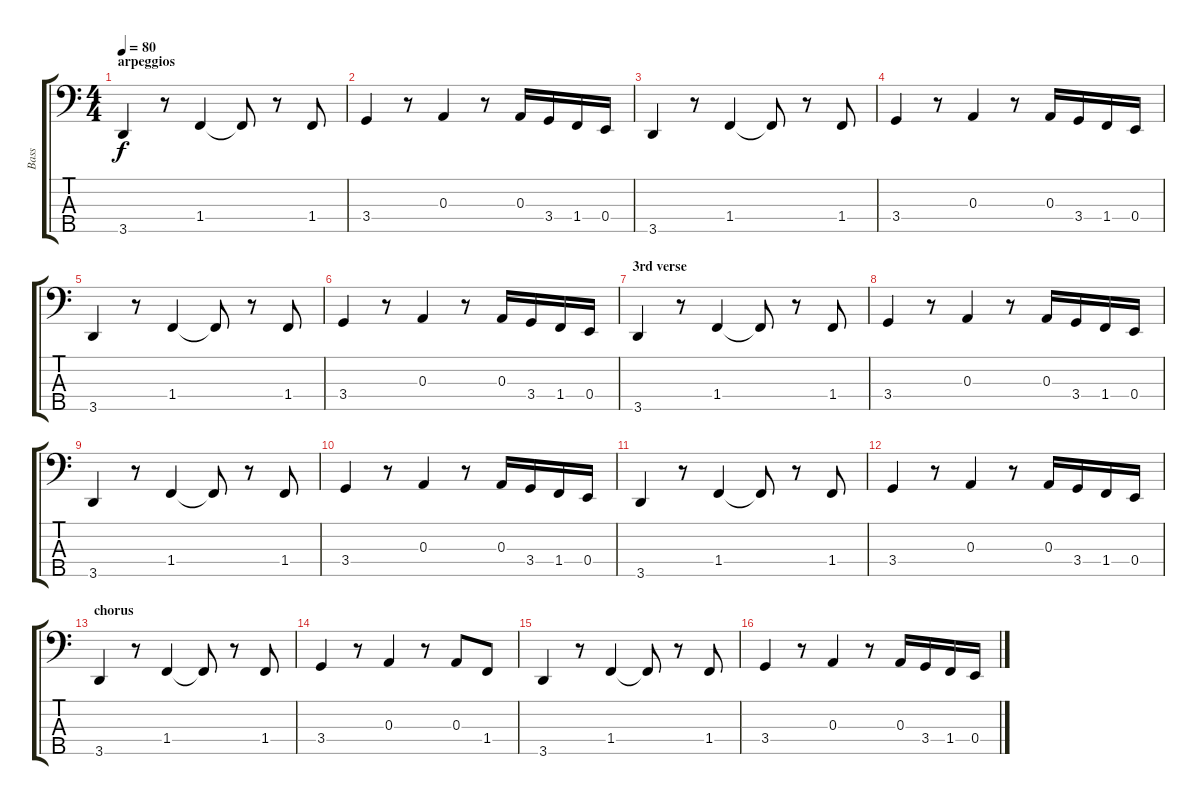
\track ("Bass" "Bass") {instrument electricbassfinger}
\staff {score tabs}
\tuning (G2 D2 A1 E1 B0) {hide}
\ts (4 4)
\section ("" "arpeggios")
\tempo 80
\clef f4
\ks aminor
3.5.4{dy f} r.8 1.4.4 1.4{t}.8 r.8 1.4.8 |
3.4.4 r.8 0.3.4 r.8 0.3.16 3.4.16 1.4.16 0.4.16 |
3.5.4 r.8 1.4.4 1.4{t}.8 r.8 1.4.8 |
3.4.4 r.8 0.3.4 r.8 0.3.16 3.4.16 1.4.16 0.4.16 |
3.5.4 r.8 1.4.4 1.4{t}.8 r.8 1.4.8 |
3.4.4 r.8 0.3.4 r.8 0.3.16 3.4.16 1.4.16 0.4.16 |
\section ("" "3rd verse")
3.5.4 r.8 1.4.4 1.4{t}.8 r.8 1.4.8 |
3.4.4 r.8 0.3.4 r.8 0.3.16 3.4.16 1.4.16 0.4.16 |
3.5.4 r.8 1.4.4 1.4{t}.8 r.8 1.4.8 |
3.4.4 r.8 0.3.4 r.8 0.3.16 3.4.16 1.4.16 0.4.16 |
3.5.4 r.8 1.4.4 1.4{t}.8 r.8 1.4.8 |
3.4.4 r.8 0.3.4 r.8 0.3.16 3.4.16 1.4.16 0.4.16 |
\section ("" "chorus")
3.5.4 r.8 1.4.4 1.4{t}.8 r.8 1.4.8 |
3.4.4 r.8 0.3.4 r.8 0.3.8 1.4.8 |
3.5.4 r.8 1.4.4 1.4{t}.8 r.8 1.4.8 |
3.4.4 r.8 0.3.4 r.8 0.3.16 3.4.16 1.4.16 0.4.16
